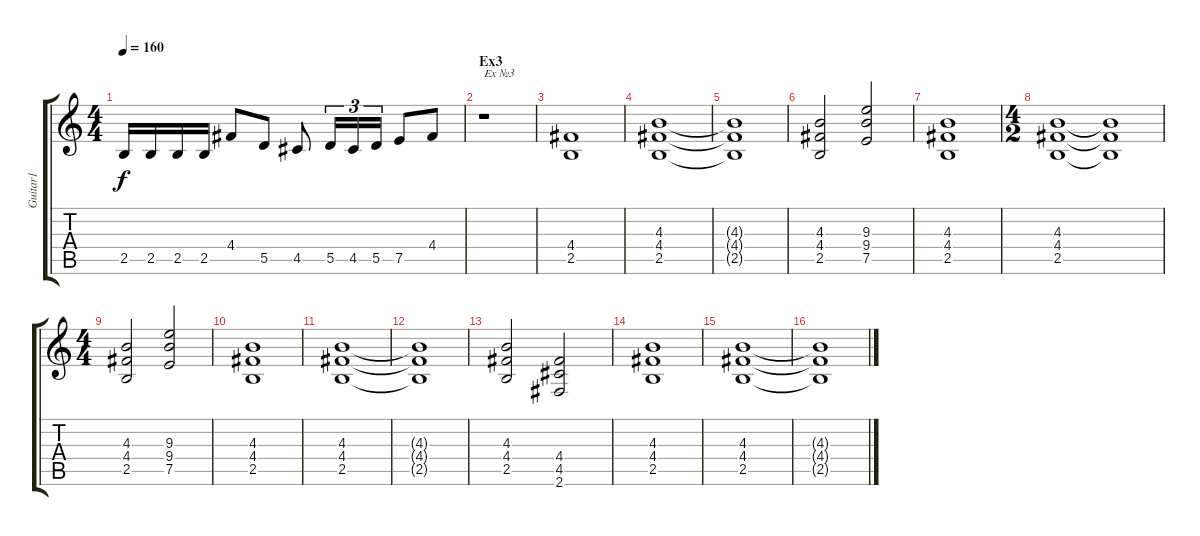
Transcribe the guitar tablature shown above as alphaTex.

\track ("Guitar1" "Guitar1") {instrument distortionguitar}
\staff {score tabs}
\tuning (E4 B3 G3 D3 A2 E2) {hide}
\ts (4 4)
\tempo 160
\clef g2
\ks c
2.5.16{dy f} 2.5.16 2.5.16 2.5.16 4.4.8 5.5.8 4.5.8 5.5.16{tu (3 2)} 4.5.16{tu (3 2)} 5.5.16{tu (3 2)} 7.5.8 4.4.8 |
\section ("" "Ex3")
r.1{txt "Ex №3"} |
(4.4 2.5).1 |
(4.3 4.4 2.5).1 |
(4.3{t} 4.4{t} 2.5{t}).1 |
(4.3 4.4 2.5).2 (9.3 9.4 7.5).2 |
(4.3 4.4 2.5).1 |
\ts (4 2)
(4.3 4.4 2.5).1 (4.3{t} 4.4{t} 2.5{t}).1 |
\ts (4 4)
(4.3 4.4 2.5).2 (9.3 9.4 7.5).2 |
(4.3 4.4 2.5).1 |
(4.3 4.4 2.5).1 |
(4.3{t} 4.4{t} 2.5{t}).1 |
(4.3 4.4 2.5).2 (4.4 4.5 2.6).2 |
(4.3 4.4 2.5).1 |
(4.3 4.4 2.5).1 |
(4.3{t} 4.4{t} 2.5{t}).1
